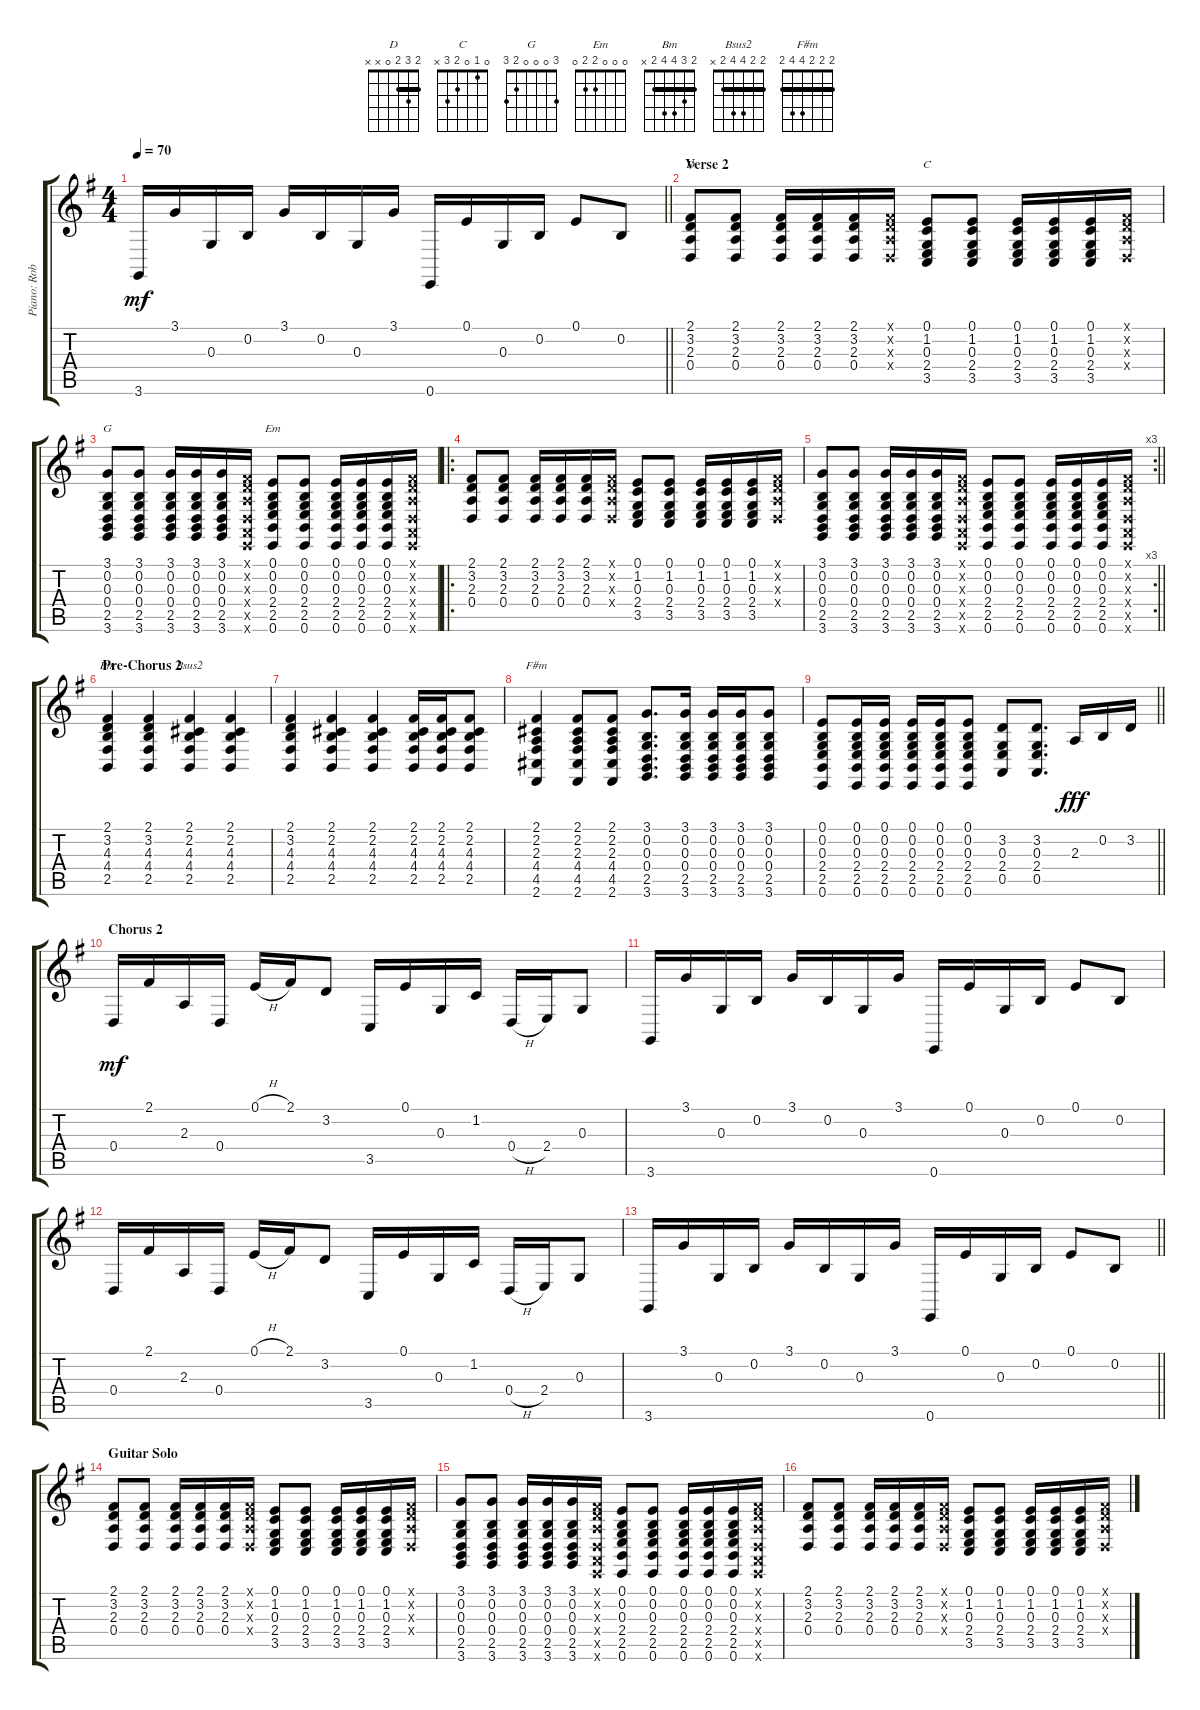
\track ("Piano: Robyn Robbins" "Piano: Rob") {instrument brightacousticpiano}
\staff {score tabs}
\tuning (E4 B3 G3 D3 A2 E2) {hide}
\chord ("D" 2 3 2 0 x x) {barre 2}
\chord ("C" 0 1 0 2 3 x)
\chord ("G" 3 0 0 0 2 3)
\chord ("Em" 0 0 0 2 2 0)
\chord ("Bm" 2 3 4 4 2 x) {barre 2}
\chord ("Bsus2" 2 2 4 4 2 x) {barre 2}
\chord ("F#m" 2 2 2 4 4 2) {barre 2}
\ts (4 4)
\tempo 70
\clef g2
\barLineRight lightlight
\ks g
3.6.16{dy mf} 3.1.16 0.3.16 0.2.16 3.1.16 0.2.16 0.3.16 3.1.16 0.6.16 0.1.16 0.3.16 0.2.16 0.1.8 0.2.8 |
\section ("" "Verse 2")
(2.1 3.2 2.3 0.4).8{ch "D"} (2.1 3.2 2.3 0.4).8 (2.1 3.2 2.3 0.4).16 (2.1 3.2 2.3 0.4).16 (2.1 3.2 2.3 0.4).16 (2.1{x} 3.2{x} 2.3{x} 0.4{x}).16 (0.1 1.2 0.3 2.4 3.5).8{ch "C"} (0.1 1.2 0.3 2.4 3.5).8 (0.1 1.2 0.3 2.4 3.5).16 (0.1 1.2 0.3 2.4 3.5).16 (0.1 1.2 0.3 2.4 3.5).16 (2.1{x} 3.2{x} 2.3{x} 0.4{x}).16 |
(3.1 0.2 0.3 0.4 2.5 3.6).8{ch "G"} (3.1 0.2 0.3 0.4 2.5 3.6).8 (3.1 0.2 0.3 0.4 2.5 3.6).16 (3.1 0.2 0.3 0.4 2.5 3.6).16 (3.1 0.2 0.3 0.4 2.5 3.6).16 (2.1{x} 3.2{x} 2.3{x} 0.4{x} 0.5{x} 0.6{x}).16 (0.1 0.2 0.3 2.4 2.5 0.6).8{ch "Em"} (0.1 0.2 0.3 2.4 2.5 0.6).8 (0.1 0.2 0.3 2.4 2.5 0.6).16 (0.1 0.2 0.3 2.4 2.5 0.6).16 (0.1 0.2 0.3 2.4 2.5 0.6).16 (2.1{x} 3.2{x} 2.3{x} 0.4{x} 0.5{x} 0.6{x}).16 |
\ro
(2.1 3.2 2.3 0.4).8 (2.1 3.2 2.3 0.4).8 (2.1 3.2 2.3 0.4).16 (2.1 3.2 2.3 0.4).16 (2.1 3.2 2.3 0.4).16 (2.1{x} 3.2{x} 2.3{x} 0.4{x}).16 (0.1 1.2 0.3 2.4 3.5).8 (0.1 1.2 0.3 2.4 3.5).8 (0.1 1.2 0.3 2.4 3.5).16 (0.1 1.2 0.3 2.4 3.5).16 (0.1 1.2 0.3 2.4 3.5).16 (2.1{x} 3.2{x} 2.3{x} 0.4{x}).16 |
\rc 3
\barLineRight lightlight
(3.1 0.2 0.3 0.4 2.5 3.6).8 (3.1 0.2 0.3 0.4 2.5 3.6).8 (3.1 0.2 0.3 0.4 2.5 3.6).16 (3.1 0.2 0.3 0.4 2.5 3.6).16 (3.1 0.2 0.3 0.4 2.5 3.6).16 (2.1{x} 3.2{x} 2.3{x} 0.4{x} 0.5{x} 0.6{x}).16 (0.1 0.2 0.3 2.4 2.5 0.6).8 (0.1 0.2 0.3 2.4 2.5 0.6).8 (0.1 0.2 0.3 2.4 2.5 0.6).16 (0.1 0.2 0.3 2.4 2.5 0.6).16 (0.1 0.2 0.3 2.4 2.5 0.6).16 (2.1{x} 3.2{x} 2.3{x} 0.4{x} 0.5{x} 0.6{x}).16 |
\section ("" "Pre-Chorus 2")
(2.1 3.2 4.3 4.4 2.5).4{ch "Bm"} (2.1 3.2 4.3 4.4 2.5).4 (2.1 2.2 4.3 4.4 2.5).4{ch "Bsus2"} (2.1 2.2 4.3 4.4 2.5).4 |
(2.1 3.2 4.3 4.4 2.5).4 (2.1 2.2 4.3 4.4 2.5).4 (2.1 2.2 4.3 4.4 2.5).4 (2.1 2.2 4.3 4.4 2.5).16 (2.1 2.2 4.3 4.4 2.5).16 (2.1 2.2 4.3 4.4 2.5).8 |
(2.1 2.2 2.3 4.4 4.5 2.6).4{ch "F#m"} (2.1 2.2 2.3 4.4 4.5 2.6).8 (2.1 2.2 2.3 4.4 4.5 2.6).8 (3.1 0.2 0.3 0.4 2.5 3.6).8{d} (3.1 0.2 0.3 0.4 2.5 3.6).16 (3.1 0.2 0.3 0.4 2.5 3.6).16 (3.1 0.2 0.3 0.4 2.5 3.6).16 (3.1 0.2 0.3 0.4 2.5 3.6).8 |
\barLineRight lightlight
(0.1 0.2 0.3 2.4 2.5 0.6).8 (0.1 0.2 0.3 2.4 2.5 0.6).16 (0.1 0.2 0.3 2.4 2.5 0.6).16 (0.1 0.2 0.3 2.4 2.5 0.6).16 (0.1 0.2 0.3 2.4 2.5 0.6).16 (0.1 0.2 0.3 2.4 2.5 0.6).8 (3.2 0.3 2.4 0.5).8 (3.2 0.3 2.4 0.5).8{d} 2.3.16{dy fff} 0.2.16 3.2.16 |
\section ("" "Chorus 2")
0.4.16{dy mf} 2.1.16 2.3.16 0.4.16 0.1{h}.16 2.1.16 3.2.8 3.5.16 0.1.16 0.3.16 1.2.16 0.4{h}.16 2.4.16 0.3.8 |
3.6.16 3.1.16 0.3.16 0.2.16 3.1.16 0.2.16 0.3.16 3.1.16 0.6.16 0.1.16 0.3.16 0.2.16 0.1.8 0.2.8 |
0.4.16 2.1.16 2.3.16 0.4.16 0.1{h}.16 2.1.16 3.2.8 3.5.16 0.1.16 0.3.16 1.2.16 0.4{h}.16 2.4.16 0.3.8 |
\barLineRight lightlight
3.6.16 3.1.16 0.3.16 0.2.16 3.1.16 0.2.16 0.3.16 3.1.16 0.6.16 0.1.16 0.3.16 0.2.16 0.1.8 0.2.8 |
\section ("" "Guitar Solo")
(2.1 3.2 2.3 0.4).8 (2.1 3.2 2.3 0.4).8 (2.1 3.2 2.3 0.4).16 (2.1 3.2 2.3 0.4).16 (2.1 3.2 2.3 0.4).16 (2.1{x} 3.2{x} 2.3{x} 0.4{x}).16 (0.1 1.2 0.3 2.4 3.5).8 (0.1 1.2 0.3 2.4 3.5).8 (0.1 1.2 0.3 2.4 3.5).16 (0.1 1.2 0.3 2.4 3.5).16 (0.1 1.2 0.3 2.4 3.5).16 (2.1{x} 3.2{x} 2.3{x} 0.4{x}).16 |
(3.1 0.2 0.3 0.4 2.5 3.6).8 (3.1 0.2 0.3 0.4 2.5 3.6).8 (3.1 0.2 0.3 0.4 2.5 3.6).16 (3.1 0.2 0.3 0.4 2.5 3.6).16 (3.1 0.2 0.3 0.4 2.5 3.6).16 (2.1{x} 3.2{x} 2.3{x} 0.4{x} 0.5{x} 0.6{x}).16 (0.1 0.2 0.3 2.4 2.5 0.6).8 (0.1 0.2 0.3 2.4 2.5 0.6).8 (0.1 0.2 0.3 2.4 2.5 0.6).16 (0.1 0.2 0.3 2.4 2.5 0.6).16 (0.1 0.2 0.3 2.4 2.5 0.6).16 (2.1{x} 3.2{x} 2.3{x} 0.4{x} 0.5{x} 0.6{x}).16 |
(2.1 3.2 2.3 0.4).8 (2.1 3.2 2.3 0.4).8 (2.1 3.2 2.3 0.4).16 (2.1 3.2 2.3 0.4).16 (2.1 3.2 2.3 0.4).16 (2.1{x} 3.2{x} 2.3{x} 0.4{x}).16 (0.1 1.2 0.3 2.4 3.5).8 (0.1 1.2 0.3 2.4 3.5).8 (0.1 1.2 0.3 2.4 3.5).16 (0.1 1.2 0.3 2.4 3.5).16 (0.1 1.2 0.3 2.4 3.5).16 (2.1{x} 3.2{x} 2.3{x} 0.4{x}).16
